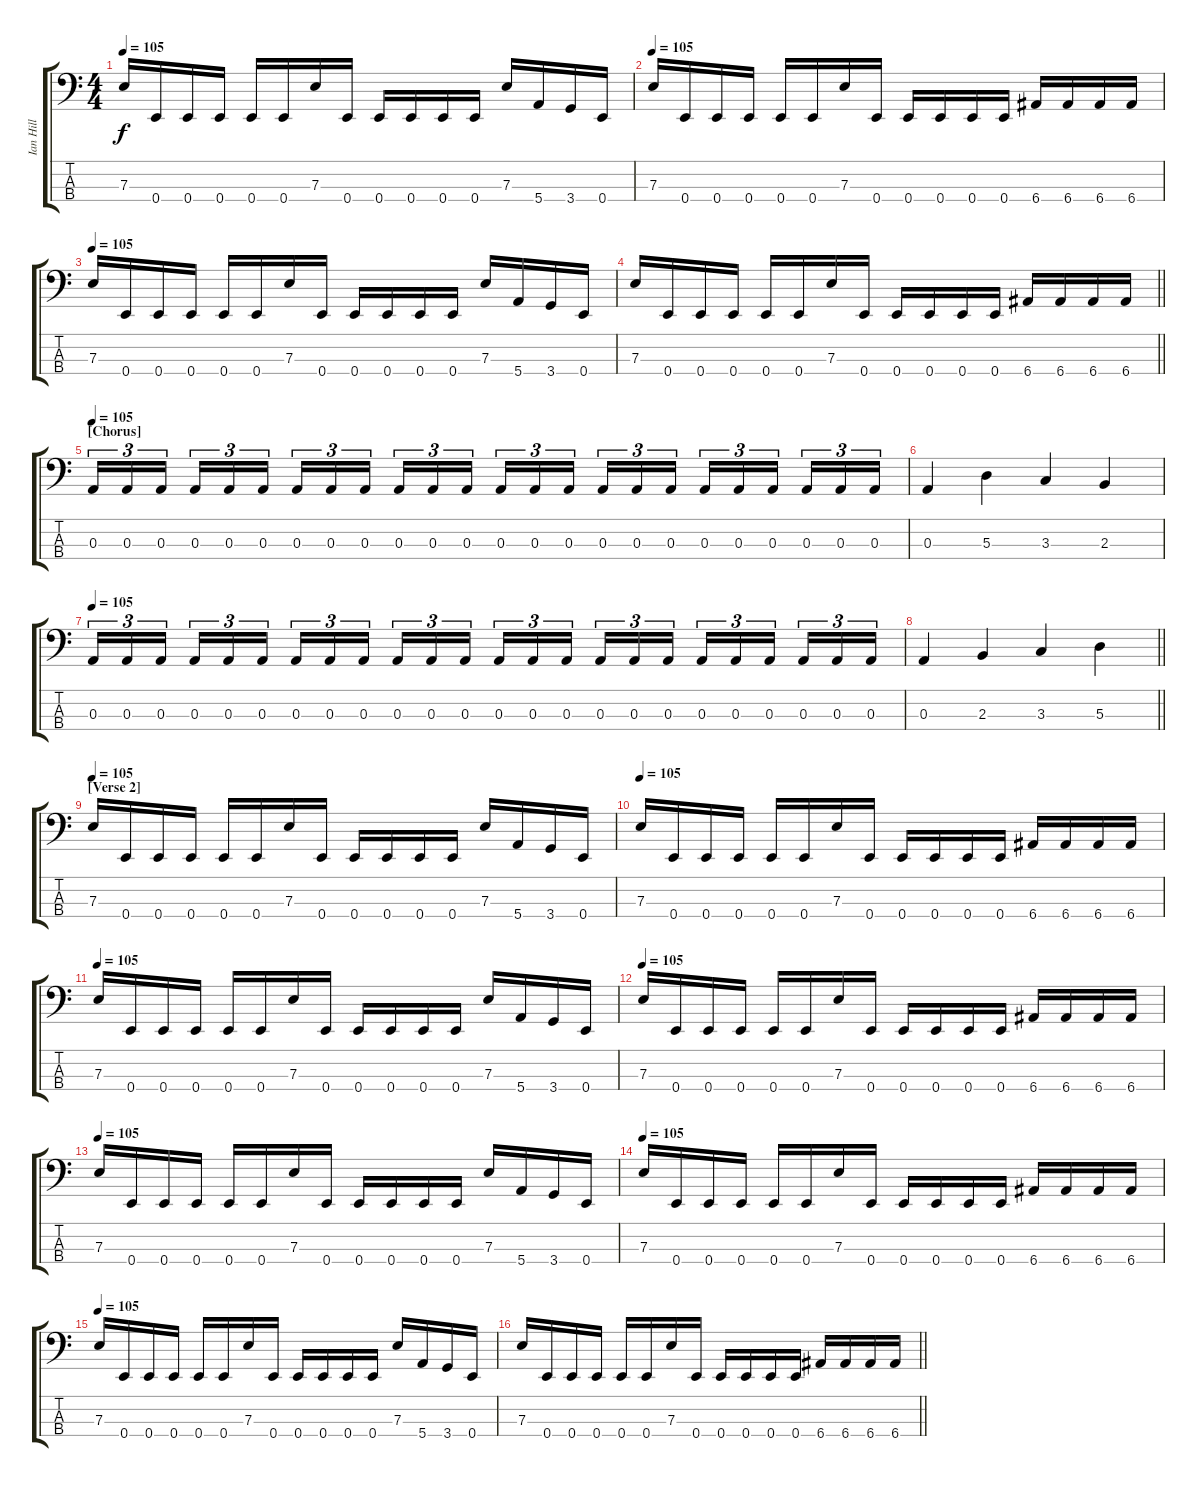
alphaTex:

\track ("Ian Hill" "Ian Hill") {instrument electricbassfinger}
\staff {score tabs}
\tuning (G2 D2 A1 E1) {hide}
\ts (4 4)
\tempo 105
\clef f4
\ks c
7.3.16{dy f} 0.4.16 0.4.16 0.4.16 0.4.16 0.4.16 7.3.16 0.4.16 0.4.16 0.4.16 0.4.16 0.4.16 7.3.16 5.4.16 3.4.16 0.4.16 |
\tempo 105
7.3.16 0.4.16 0.4.16 0.4.16 0.4.16 0.4.16 7.3.16 0.4.16 0.4.16 0.4.16 0.4.16 0.4.16 6.4.16 6.4.16 6.4.16 6.4.16 |
\tempo 105
7.3.16 0.4.16 0.4.16 0.4.16 0.4.16 0.4.16 7.3.16 0.4.16 0.4.16 0.4.16 0.4.16 0.4.16 7.3.16 5.4.16 3.4.16 0.4.16 |
\barLineRight lightlight
7.3.16 0.4.16 0.4.16 0.4.16 0.4.16 0.4.16 7.3.16 0.4.16 0.4.16 0.4.16 0.4.16 0.4.16 6.4.16 6.4.16 6.4.16 6.4.16 |
\section ("" "[Chorus]")
\tempo 105
0.3.16{tu (3 2)} 0.3.16{tu (3 2)} 0.3.16{tu (3 2) beam splitsecondary} 0.3.16{tu (3 2)} 0.3.16{tu (3 2)} 0.3.16{tu (3 2)} 0.3.16{tu (3 2)} 0.3.16{tu (3 2)} 0.3.16{tu (3 2) beam splitsecondary} 0.3.16{tu (3 2)} 0.3.16{tu (3 2)} 0.3.16{tu (3 2)} 0.3.16{tu (3 2)} 0.3.16{tu (3 2)} 0.3.16{tu (3 2) beam splitsecondary} 0.3.16{tu (3 2)} 0.3.16{tu (3 2)} 0.3.16{tu (3 2)} 0.3.16{tu (3 2)} 0.3.16{tu (3 2)} 0.3.16{tu (3 2) beam splitsecondary} 0.3.16{tu (3 2)} 0.3.16{tu (3 2)} 0.3.16{tu (3 2)} |
0.3.4 5.3.4 3.3.4 2.3.4 |
\tempo 105
0.3.16{tu (3 2)} 0.3.16{tu (3 2)} 0.3.16{tu (3 2) beam splitsecondary} 0.3.16{tu (3 2)} 0.3.16{tu (3 2)} 0.3.16{tu (3 2)} 0.3.16{tu (3 2)} 0.3.16{tu (3 2)} 0.3.16{tu (3 2) beam splitsecondary} 0.3.16{tu (3 2)} 0.3.16{tu (3 2)} 0.3.16{tu (3 2)} 0.3.16{tu (3 2)} 0.3.16{tu (3 2)} 0.3.16{tu (3 2) beam splitsecondary} 0.3.16{tu (3 2)} 0.3.16{tu (3 2)} 0.3.16{tu (3 2)} 0.3.16{tu (3 2)} 0.3.16{tu (3 2)} 0.3.16{tu (3 2) beam splitsecondary} 0.3.16{tu (3 2)} 0.3.16{tu (3 2)} 0.3.16{tu (3 2)} |
\barLineRight lightlight
0.3.4 2.3.4 3.3.4 5.3.4 |
\section ("" "[Verse 2]")
\tempo 105
7.3.16 0.4.16 0.4.16 0.4.16 0.4.16 0.4.16 7.3.16 0.4.16 0.4.16 0.4.16 0.4.16 0.4.16 7.3.16 5.4.16 3.4.16 0.4.16 |
\tempo 105
7.3.16 0.4.16 0.4.16 0.4.16 0.4.16 0.4.16 7.3.16 0.4.16 0.4.16 0.4.16 0.4.16 0.4.16 6.4.16 6.4.16 6.4.16 6.4.16 |
\tempo 105
7.3.16 0.4.16 0.4.16 0.4.16 0.4.16 0.4.16 7.3.16 0.4.16 0.4.16 0.4.16 0.4.16 0.4.16 7.3.16 5.4.16 3.4.16 0.4.16 |
\tempo 105
7.3.16 0.4.16 0.4.16 0.4.16 0.4.16 0.4.16 7.3.16 0.4.16 0.4.16 0.4.16 0.4.16 0.4.16 6.4.16 6.4.16 6.4.16 6.4.16 |
\tempo 105
7.3.16 0.4.16 0.4.16 0.4.16 0.4.16 0.4.16 7.3.16 0.4.16 0.4.16 0.4.16 0.4.16 0.4.16 7.3.16 5.4.16 3.4.16 0.4.16 |
\tempo 105
7.3.16 0.4.16 0.4.16 0.4.16 0.4.16 0.4.16 7.3.16 0.4.16 0.4.16 0.4.16 0.4.16 0.4.16 6.4.16 6.4.16 6.4.16 6.4.16 |
\tempo 105
7.3.16 0.4.16 0.4.16 0.4.16 0.4.16 0.4.16 7.3.16 0.4.16 0.4.16 0.4.16 0.4.16 0.4.16 7.3.16 5.4.16 3.4.16 0.4.16 |
\barLineRight lightlight
7.3.16 0.4.16 0.4.16 0.4.16 0.4.16 0.4.16 7.3.16 0.4.16 0.4.16 0.4.16 0.4.16 0.4.16 6.4.16 6.4.16 6.4.16 6.4.16
